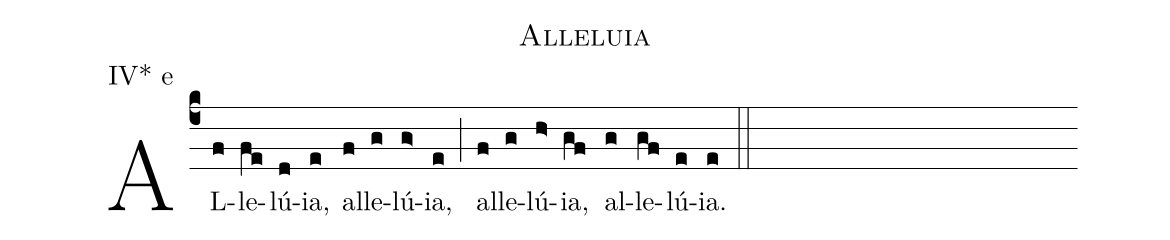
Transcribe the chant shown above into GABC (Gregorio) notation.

name: Alleluia;
annotation: IV* e;
mode: 4;
%%
(c4)
AL(f)le(fe)lú(d)ia,(e) al(f)le(g)lú(g>)ia,(e) (;)
al(f)le(g)lú(h>)ia,(gf) al(g)le(gf)lú(e)ia.(e) (::)
